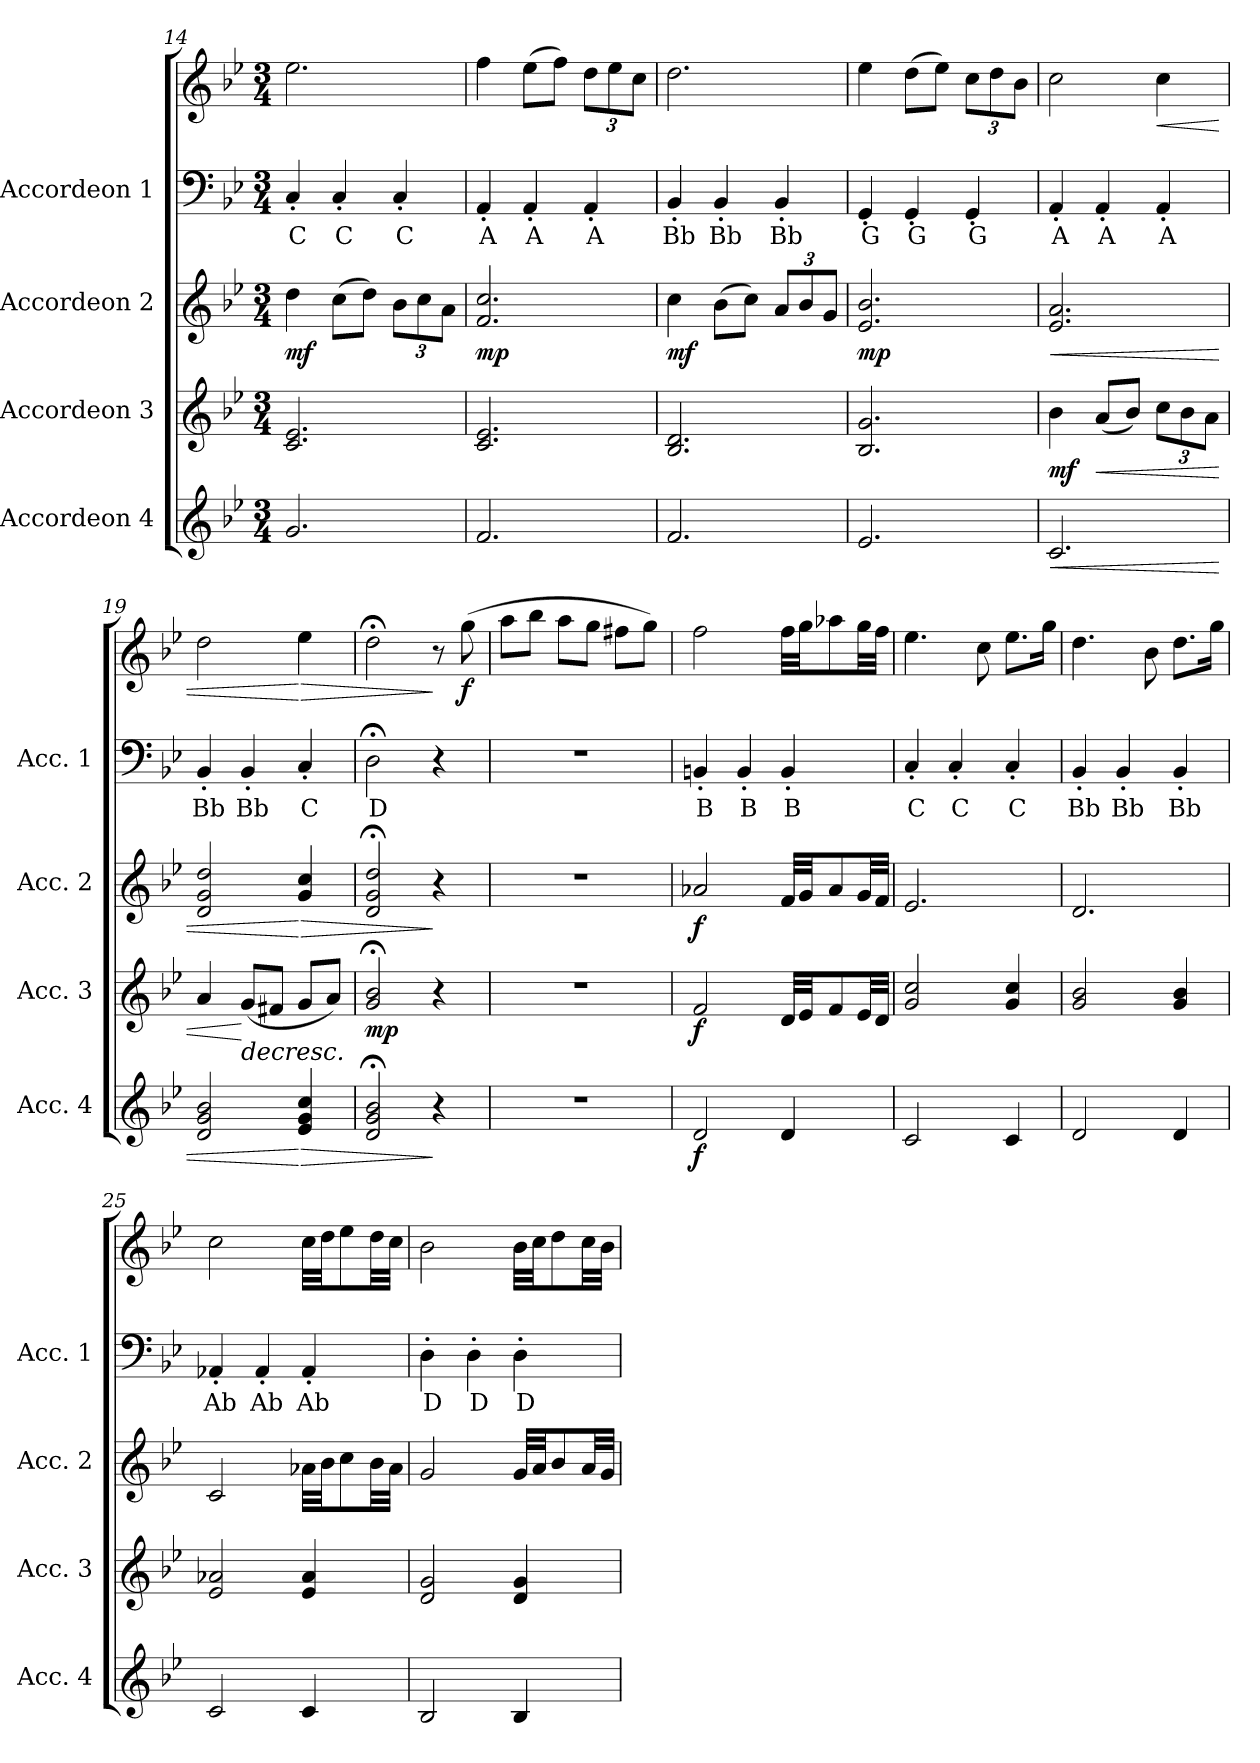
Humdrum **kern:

**kern	**dynam	**kern	**dynam	**kern	**dynam	**kern	**text	**kern	**dynam
*part4	*part4	*part3	*part3	*part2	*part2	*part1	*part1	*part1	*part1
*staff5	*staff5	*staff4	*staff4	*staff3	*staff3	*staff2	*staff2	*staff1	*staff1/2
*I"Accordeon 4	*	*I"Accordeon 3	*	*I"Accordeon 2	*	*I"Accordeon 1	*	*	*
*I'Acc. 4	*	*I'Acc. 3	*	*I'Acc. 2	*	*I'Acc. 1	*	*	*
*clefG2	*	*clefG2	*	*clefG2	*	*clefF4	*	*clefG2	*
*k[b-e-]	*	*k[b-e-]	*	*k[b-e-]	*	*k[b-e-]	*	*k[b-e-]	*
*M3/4	*	*M3/4	*	*M3/4	*	*M3/4	*	*M3/4	*
=14	=14	=14	=14	=14	=14	=14	=14	=14	=14
!	!	!	!	!	!LO:DY:b	!	!	!	!
2.g/	.	2.c/ 2.e-/	.	4dd\	mf	4C'/	C	2.ee-\	.
.	.	.	.	(8cc\L	.	4C'/	C	.	.
.	.	.	.	8dd\J)	.	.	.	.	.
*	*	*	*	*Xbrackettup	*	*	*	*	*
.	.	.	.	12b-\L	.	4C'/	C	.	.
.	.	.	.	12cc\	.	.	.	.	.
.	.	.	.	12a\J	.	.	.	.	.
=15	=15	=15	=15	=15	=15	=15	=15	=15	=15
!	!	!	!	!	!LO:DY:b	!	!	!	!
2.f/	.	2.c/ 2.e-/	.	2.f/ 2.cc/	mp	4AA'/	A	4ff\	.
.	.	.	.	.	.	4AA'/	A	(8ee-\L	.
.	.	.	.	.	.	.	.	8ff\J)	.
*	*	*	*	*	*	*	*	*Xbrackettup	*
.	.	.	.	.	.	4AA'/	A	12dd\L	.
.	.	.	.	.	.	.	.	12ee-\	.
.	.	.	.	.	.	.	.	12cc\J	.
=16	=16	=16	=16	=16	=16	=16	=16	=16	=16
!	!	!	!	!	!LO:DY:b	!	!	!	!
2.f/	.	2.B-/ 2.d/	.	4cc\	mf	4BB-'/	Bb	2.dd\	.
.	.	.	.	(8b-\L	.	4BB-'/	Bb	.	.
.	.	.	.	8cc\J)	.	.	.	.	.
.	.	.	.	12a/L	.	4BB-'/	Bb	.	.
.	.	.	.	12b-/	.	.	.	.	.
.	.	.	.	12g/J	.	.	.	.	.
!!LO:LB:g=z
=17	=17	=17	=17	=17	=17	=17	=17	=17	=17
!	!	!	!	!	!LO:DY:b	!	!	!	!
2.e-/	.	2.B-/ 2.g/	.	2.e-/ 2.b-/	mp	4GG'/	G	4ee-\	.
.	.	.	.	.	.	4GG'/	G	(8dd\L	.
.	.	.	.	.	.	.	.	8ee-\J)	.
.	.	.	.	.	.	4GG'/	G	12cc\L	.
.	.	.	.	.	.	.	.	12dd\	.
.	.	.	.	.	.	.	.	12b-\J	.
=18	=18	=18	=18	=18	=18	=18	=18	=18	=18
!	!LO:HP:b	!	!LO:DY:b	!	!LO:HP:b	!	!	!	!
2.c/	<	4b-\	mf	2.e-/ 2.a/	<	4AA'/	A	2cc\	.
!	!	!	!LO:HP:b	!	!	!	!	!	!
.	.	(8a/L	<	.	.	4AA'/	A	.	.
.	.	8b-/J)	.	.	.	.	.	.	.
*	*	*Xbrackettup	*	*	*	*	*	*	*
!	!	!	!	!	!	!	!	!	!LO:HP:b
.	.	12cc\L	.	.	.	4AA'/	A	4cc\	<
.	.	12b-\	.	.	.	.	.	.	.
.	.	12a\J	.	.	.	.	.	.	.
=19	=19	=19	=19	=19	=19	=19	=19	=19	=19
2d/ 2g/ 2b-/	.	4a/	.	2d/ 2g/ 2dd/	.	4BB-'/	Bb	2dd\	.
!	!	!	!LO:HP:n=1:b	!	!	!	!	!	!
.	.	(8g/L	[ >	.	.	4BB-'/	Bb	.	.
.	.	8f#X/J	.	.	.	.	.	.	.
!	!LO:HP:n=1:b	!	!	!	!LO:HP:n=1:b	!	!	!	!LO:HP:n=1:b
4e-/ 4g/ 4cc/	[ >	8g/L	.	4g/ 4cc/	[ >	4C'/	C	4ee-\	[ >
.	.	8a/J)	.	.	.	.	.	.	.
=20	=20	=20	=20	=20	=20	=20	=20	=20	=20
!	!	!	!LO:DY:b	!	!	!	!	!	!
2d/;< 2g/;< 2b-/;<	.	2g/;< 2b-/;<	mp	2d/;< 2g/;< 2dd/;<	.	2D;<\	D	2dd;<\	.
4r	]	4r	]	4r	]	4r	.	8r	]
!	!	!	!	!	!	!	!	!	!LO:DY:b
.	.	.	.	.	.	.	.	(8gg\	f
=21	=21	=21	=21	=21	=21	=21	=21	=21	=21
2.r	.	2.r	.	2.r	.	2.r	.	8aa\L	.
.	.	.	.	.	.	.	.	8bb-\J	.
.	.	.	.	.	.	.	.	8aa\L	.
.	.	.	.	.	.	.	.	8gg\J	.
.	.	.	.	.	.	.	.	8ff#X\L	.
.	.	.	.	.	.	.	.	8gg\J)	.
!!LO:PB:g=z
=22	=22	=22	=22	=22	=22	=22	=22	=22	=22
!	!LO:DY:b	!	!LO:DY:b	!	!LO:DY:b	!	!	!	!
2d/	f	2f/	f	2a-X/	f	4BBn'/	B	2ff\	.
.	.	.	.	.	.	4BB'/	B	.	.
4d/	.	32d/LLL	.	32f/LLL	.	4BB'/	B	32ff\LLL	.
.	.	32e-/JJ	.	32g/JJ	.	.	.	32gg\JJ	.
.	.	8f/	.	8a-/	.	.	.	8aa-X\	.
.	.	32e-/LL	.	32g/LL	.	.	.	32gg\LL	.
.	.	32d/JJJ	.	32f/JJJ	.	.	.	32ff\JJJ	.
=23	=23	=23	=23	=23	=23	=23	=23	=23	=23
2c/	.	2g/ 2cc/	.	2.e-/	.	4C'/	C	4.ee-\	.
.	.	.	.	.	.	4C'/	C	.	.
.	.	.	.	.	.	.	.	8cc\	.
4c/	.	4g/ 4cc/	.	.	.	4C'/	C	8.ee-\L	.
.	.	.	.	.	.	.	.	16gg\Jk	.
=24	=24	=24	=24	=24	=24	=24	=24	=24	=24
2d/	.	2g/ 2b-/	.	2.d/	.	4BB-'/	Bb	4.dd\	.
.	.	.	.	.	.	4BB-'/	Bb	.	.
.	.	.	.	.	.	.	.	8b-\	.
4d/	.	4g/ 4b-/	.	.	.	4BB-'/	Bb	8.dd\L	.
.	.	.	.	.	.	.	.	16gg\Jk	.
=25	=25	=25	=25	=25	=25	=25	=25	=25	=25
2c/	.	2e-/ 2a-X/	.	2c/	.	4AA-X'/	Ab	2cc\	.
.	.	.	.	.	.	4AA-'/	Ab	.	.
4c/	.	4e-/ 4a-/	.	32a-X\LLL	.	4AA-'/	Ab	32cc\LLL	.
.	.	.	.	32b-\JJ	.	.	.	32dd\JJ	.
.	.	.	.	8cc\	.	.	.	8ee-\	.
.	.	.	.	32b-\LL	.	.	.	32dd\LL	.
.	.	.	.	32a-\JJJ	.	.	.	32cc\JJJ	.
=26	=26	=26	=26	=26	=26	=26	=26	=26	=26
2B-/	.	2d/ 2g/	.	2g/	.	4D'\	D	2b-\	.
.	.	.	.	.	.	4D'\	D	.	.
4B-/	.	4d/ 4g/	.	32g/LLL	.	4D'\	D	32b-\LLL	.
.	.	.	.	32a/JJ	.	.	.	32cc\JJ	.
.	.	.	.	8b-/	.	.	.	8dd\	.
.	.	.	.	32a/LL	.	.	.	32cc\LL	.
.	.	.	.	32g/JJJ	.	.	.	32b-\JJJ	.
=	=	=	=	=	=	=	=	=	=
*-	*-	*-	*-	*-	*-	*-	*-	*-	*-
